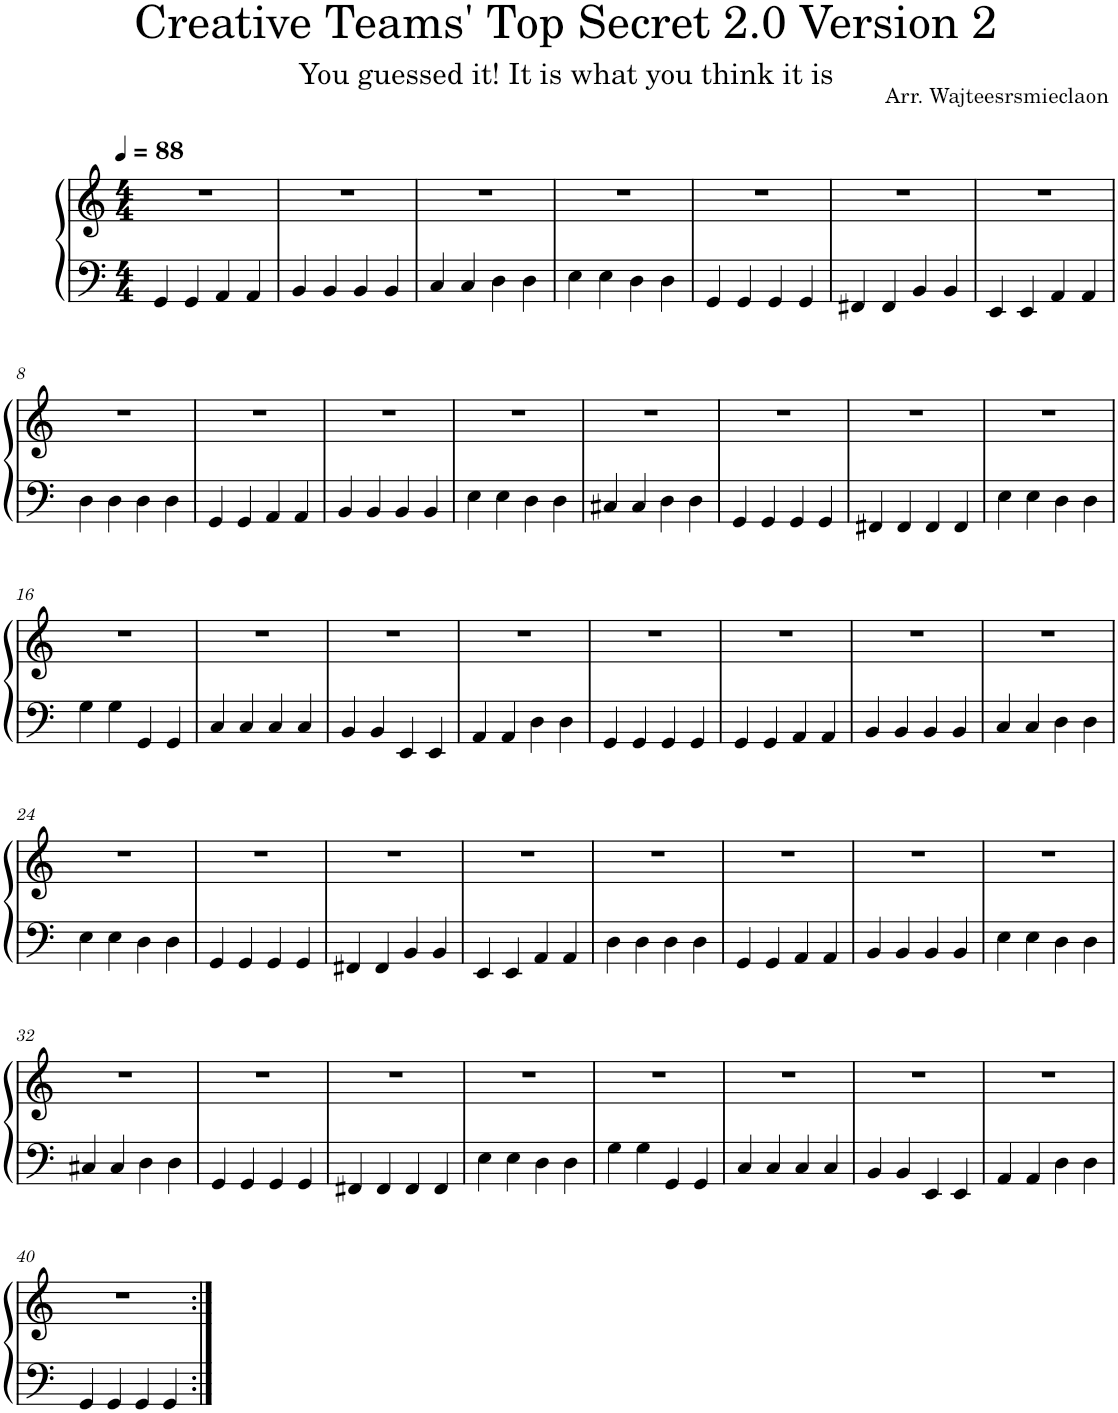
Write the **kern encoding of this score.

**kern	**kern
*part1	*part1
*staff2	*staff1
*I"Piano	*
*I'Pno.	*
*clefF4	*clefG2
*k[]	*k[]
*M4/4	*M4/4
*MM88	*MM88
=1	=1
4GG/	1r
4GG/	.
4AA/	.
4AA/	.
=2	=2
4BB/	1r
4BB/	.
4BB/	.
4BB/	.
=3	=3
4C/	1r
4C/	.
4D\	.
4D\	.
=4	=4
4E\	1r
4E\	.
4D\	.
4D\	.
=5	=5
4GG/	1r
4GG/	.
4GG/	.
4GG/	.
=6	=6
4FF#X/	1r
4FF#/	.
4BB/	.
4BB/	.
=7	=7
4EE/	1r
4EE/	.
4AA/	.
4AA/	.
!!LO:LB:g=z
=8	=8
4D\	1r
4D\	.
4D\	.
4D\	.
=9	=9
4GG/	1r
4GG/	.
4AA/	.
4AA/	.
=10	=10
4BB/	1r
4BB/	.
4BB/	.
4BB/	.
=11	=11
4E\	1r
4E\	.
4D\	.
4D\	.
=12	=12
4C#X/	1r
4C#/	.
4D\	.
4D\	.
=13	=13
4GG/	1r
4GG/	.
4GG/	.
4GG/	.
=14	=14
4FF#X/	1r
4FF#/	.
4FF#/	.
4FF#/	.
=15	=15
4E\	1r
4E\	.
4D\	.
4D\	.
!!LO:LB:g=z
=16	=16
4G\	1r
4G\	.
4GG/	.
4GG/	.
=17	=17
4C/	1r
4C/	.
4C/	.
4C/	.
=18	=18
4BB/	1r
4BB/	.
4EE/	.
4EE/	.
=19	=19
4AA/	1r
4AA/	.
4D\	.
4D\	.
=20	=20
4GG/	1r
4GG/	.
4GG/	.
4GG/	.
=21	=21
4GG/	1r
4GG/	.
4AA/	.
4AA/	.
=22	=22
4BB/	1r
4BB/	.
4BB/	.
4BB/	.
=23	=23
4C/	1r
4C/	.
4D\	.
4D\	.
!!LO:LB:g=z
=24	=24
4E\	1r
4E\	.
4D\	.
4D\	.
=25	=25
4GG/	1r
4GG/	.
4GG/	.
4GG/	.
=26	=26
4FF#X/	1r
4FF#/	.
4BB/	.
4BB/	.
=27	=27
4EE/	1r
4EE/	.
4AA/	.
4AA/	.
=28	=28
4D\	1r
4D\	.
4D\	.
4D\	.
=29	=29
4GG/	1r
4GG/	.
4AA/	.
4AA/	.
=30	=30
4BB/	1r
4BB/	.
4BB/	.
4BB/	.
=31	=31
4E\	1r
4E\	.
4D\	.
4D\	.
!!LO:LB:g=z
=32	=32
4C#X/	1r
4C#/	.
4D\	.
4D\	.
=33	=33
4GG/	1r
4GG/	.
4GG/	.
4GG/	.
=34	=34
4FF#X/	1r
4FF#/	.
4FF#/	.
4FF#/	.
=35	=35
4E\	1r
4E\	.
4D\	.
4D\	.
=36	=36
4G\	1r
4G\	.
4GG/	.
4GG/	.
=37	=37
4C/	1r
4C/	.
4C/	.
4C/	.
=38	=38
4BB/	1r
4BB/	.
4EE/	.
4EE/	.
=39	=39
4AA/	1r
4AA/	.
4D\	.
4D\	.
!!LO:LB:g=z
=40	=40
4GG/	1r
4GG/	.
4GG/	.
4GG/	.
=:|!	=:|!
*-	*-
